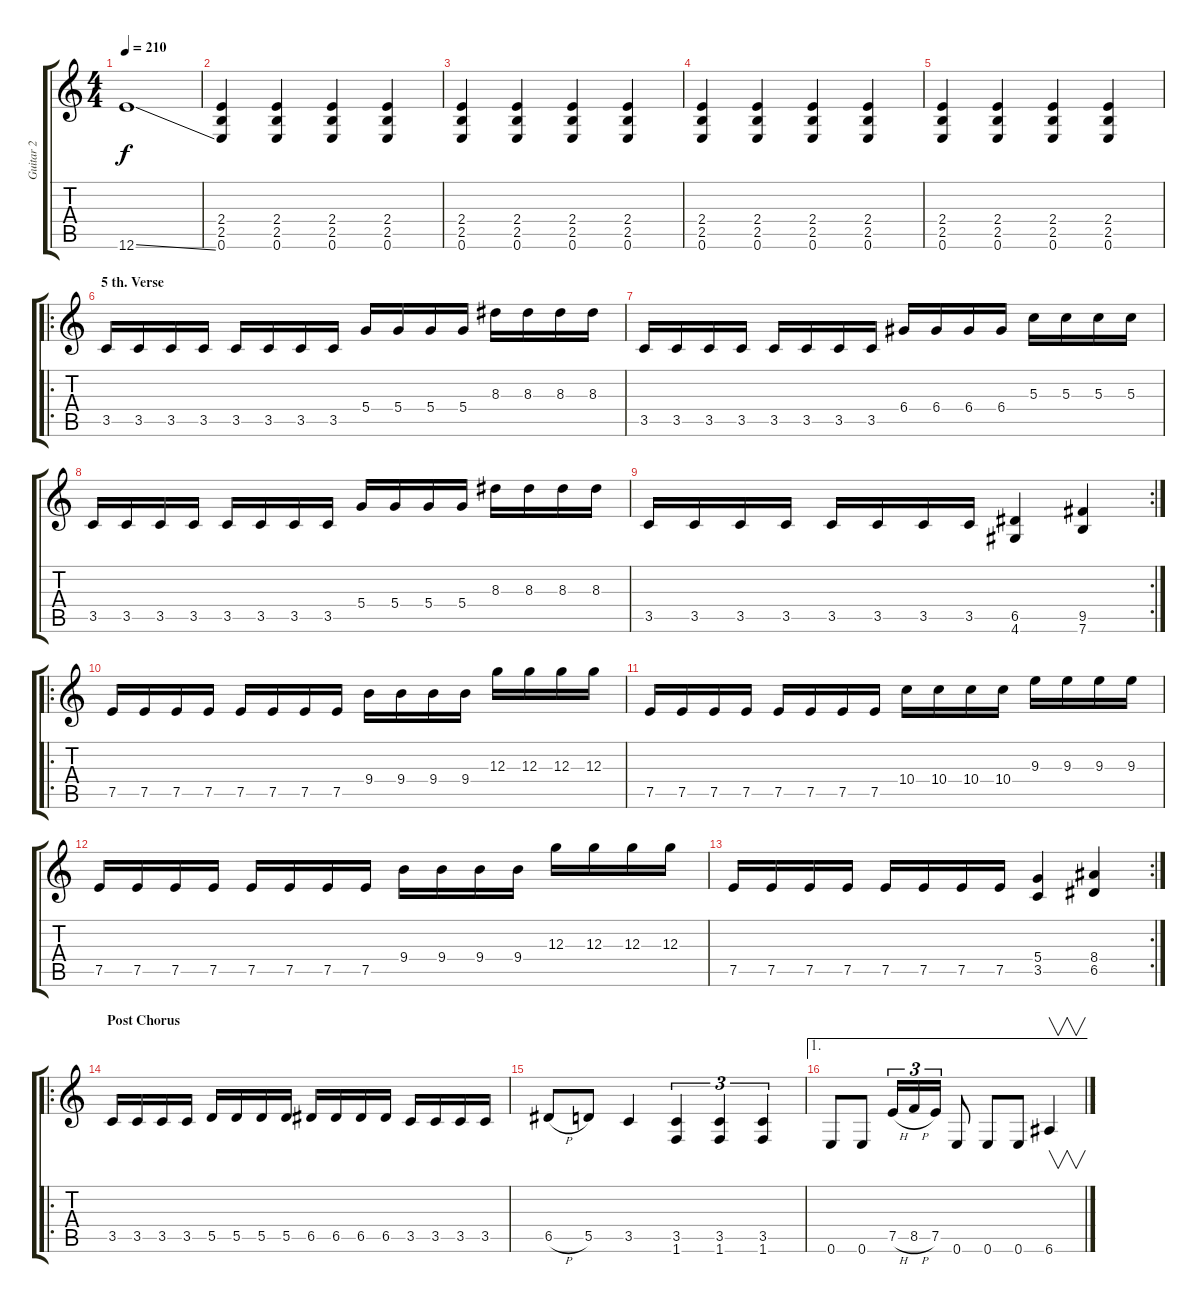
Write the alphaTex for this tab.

\track ("Guitar 2" "Guitar 2") {instrument overdrivenguitar}
\staff {score tabs}
\tuning (E4 B3 G3 D3 A2 E2) {hide}
\ts (4 4)
\tempo 210
\clef g2
\ks c
12.6{ss}.1{dy f} |
(2.4 2.5 0.6).4 (2.4 2.5 0.6).4 (2.4 2.5 0.6).4 (2.4 2.5 0.6).4 |
(2.4 2.5 0.6).4 (2.4 2.5 0.6).4 (2.4 2.5 0.6).4 (2.4 2.5 0.6).4 |
(2.4 2.5 0.6).4 (2.4 2.5 0.6).4 (2.4 2.5 0.6).4 (2.4 2.5 0.6).4 |
(2.4 2.5 0.6).4 (2.4 2.5 0.6).4 (2.4 2.5 0.6).4 (2.4 2.5 0.6).4 |
\ro
\section ("" "5 th. Verse")
3.5.16 3.5.16 3.5.16 3.5.16 3.5.16 3.5.16 3.5.16 3.5.16 5.4.16 5.4.16 5.4.16 5.4.16 8.3.16 8.3.16 8.3.16 8.3.16 |
3.5.16 3.5.16 3.5.16 3.5.16 3.5.16 3.5.16 3.5.16 3.5.16 6.4.16 6.4.16 6.4.16 6.4.16 5.3.16 5.3.16 5.3.16 5.3.16 |
3.5.16 3.5.16 3.5.16 3.5.16 3.5.16 3.5.16 3.5.16 3.5.16 5.4.16 5.4.16 5.4.16 5.4.16 8.3.16 8.3.16 8.3.16 8.3.16 |
\rc 2
3.5.16 3.5.16 3.5.16 3.5.16 3.5.16 3.5.16 3.5.16 3.5.16 (6.5 4.6).4 (9.5 7.6).4 |
\ro
7.5.16 7.5.16 7.5.16 7.5.16 7.5.16 7.5.16 7.5.16 7.5.16 9.4.16 9.4.16 9.4.16 9.4.16 12.3.16 12.3.16 12.3.16 12.3.16 |
7.5.16 7.5.16 7.5.16 7.5.16 7.5.16 7.5.16 7.5.16 7.5.16 10.4.16 10.4.16 10.4.16 10.4.16 9.3.16 9.3.16 9.3.16 9.3.16 |
7.5.16 7.5.16 7.5.16 7.5.16 7.5.16 7.5.16 7.5.16 7.5.16 9.4.16 9.4.16 9.4.16 9.4.16 12.3.16 12.3.16 12.3.16 12.3.16 |
\rc 2
7.5.16 7.5.16 7.5.16 7.5.16 7.5.16 7.5.16 7.5.16 7.5.16 (5.4 3.5).4 (8.4 6.5).4 |
\ro
\section ("" "Post Chorus")
3.5.16 3.5.16 3.5.16 3.5.16 5.5.16 5.5.16 5.5.16 5.5.16 6.5.16 6.5.16 6.5.16 6.5.16 3.5.16 3.5.16 3.5.16 3.5.16 |
6.5{h}.8 5.5.8 3.5.4 (3.5 1.6).4{tu (3 2)} (3.5 1.6).4{tu (3 2)} (3.5 1.6).4{tu (3 2)} |
\ae 1
0.6.8 0.6.8 7.5{h}.16{tu (3 2)} 8.5{h}.16{tu (3 2)} 7.5.16{tu (3 2)} 0.6.8 0.6.8 0.6.8 6.6.4{v}
